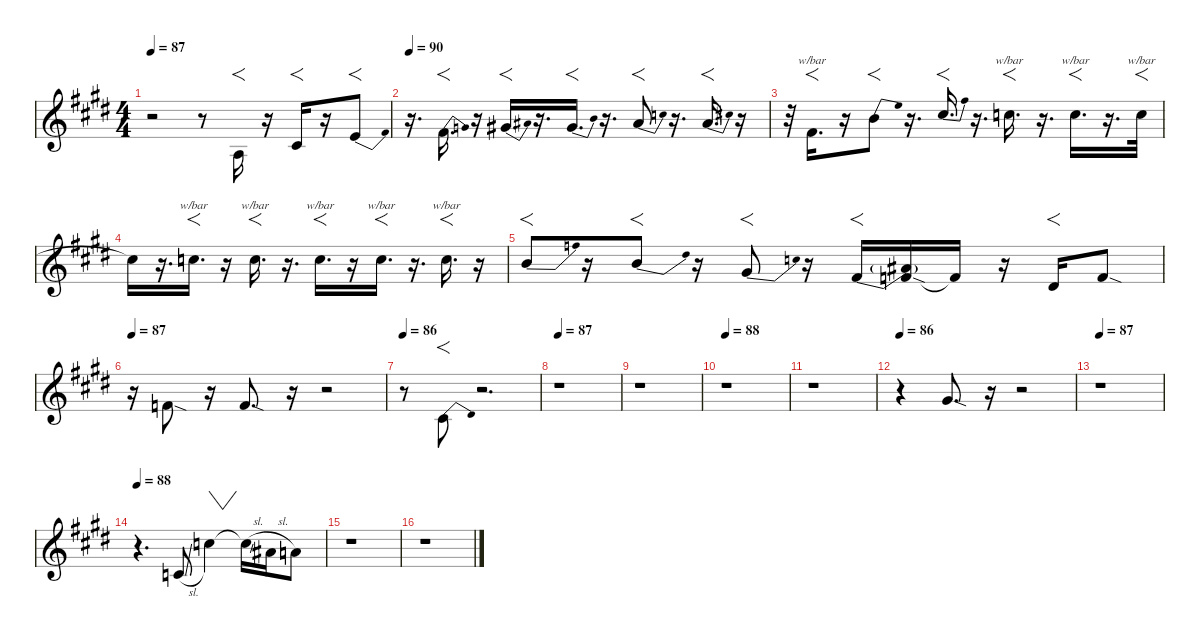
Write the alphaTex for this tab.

\defaultSystemsLayout 4
\hideDynamics
\bracketExtendMode nobrackets
\singleTrackTrackNamePolicy hidden
\multiTrackTrackNamePolicy hidden
\firstSystemTrackNameMode fullname
\firstSystemTrackNameOrientation horizontal
\otherSystemsTrackNameOrientation horizontal
\track ("Vocals" "ob.") {defaultSystemsLayout 4 instrument oboe}
\staff {score}
\tuning (E4 B3 G3 D3 A2 E2)
\ts (4 4)
\tempo 87
\clef g2
\ks e
r.2{dy pp beam Down} r.8{beam Down} 2.3{acc forcenatural}.16{f beam Up} r.16{beam Up} 2.2{acc #}.16{f dy p beam Up} r.16{beam Up} 5.2{be (bend 0 0 15 4) acc forcenatural}.8{f dy mp beam Up} |
\tempo 90
r.16{d beam Down} 7.2{be (bend 0 0 15 2) acc #}.16{f d beam Up} r.16{beam Up} 9.2{be (bend 0 0 15 4) acc #}.16{f d dy mf beam Up} r.16{d beam Up} 9.2{be (bend 0 0 15 6) acc #}.16{f d dy f beam Up} r.16{d beam Up} 11.2{be (bend 0 0 15 4) acc #}.8{f dy ff beam Up} r.16{d beam Up} 11.2{be (bend 0 0 15 6) acc #}.16{f d beam Up} r.16{beam Up} |
r.32{beam Down} 7.2{acc #}.16{f d tbe (custom default 0 0 30 14 30 14 60 14) beam Up} r.16{beam Up} 12.2{be (bend 0 0 15 10) acc forcenatural}.8{f dy mp beam Up} r.16{d beam Up} 14.2{be (bend 0 0 15 10) acc #}.16{f d dy mf beam Down} r.16{d beam Down} 13.2{acc forcenatural}.16{f d tbe (custom default 0 0 30 16 30 16 60 16) beam Down} r.16{d beam Down} 13.2{acc forcenatural}.16{f d tbe (custom default 0 0 30 16 30 16 60 16) beam Down} r.16{d beam Down} 13.2{acc forcenatural}.32{f tbe (dive default 0 0 60 16) beam Down} |
13.2{t acc forcenatural}.16{dy f beam Down} r.16{d beam Down} 13.2{acc forcenatural}.16{f d tbe (custom default 0 0 30 16 30 16 60 16) dy mf beam Down} r.16{beam Down} 13.2{acc forcenatural}.16{f d tbe (custom default 0 0 30 16 30 16 60 16) beam Down} r.16{d beam Down} 13.2{acc forcenatural}.16{f d tbe (custom default 0 0 30 16 30 16 60 16) beam Down} r.16{beam Down} 13.2{acc forcenatural}.16{f d tbe (custom default 0 0 30 16 30 16 60 16) beam Down} r.16{d beam Down} 13.2{acc forcenatural}.16{f d tbe (custom default 0 0 30 16 30 16 60 16) beam Down} r.16{beam Down} |
12.2{be (bend 0 0 15 12) acc forcenatural}.8{f dy f beam Up} r.16{beam Up} 12.2{be (bend 0 0 15 8) acc forcenatural}.8{f dy ff beam Up} r.16{beam Up} 9.2{be (bend 0 0 15 8) acc #}.8{f beam Up} r.16{beam Up} 7.2{be (bend 0 0 60 8) acc #}.16{f beam Up} (7.2{be (hold 0 8 60 8) t} 10.3{sod acc forcenatural}).16{dy f beam Up} 10.3{t acc forcenatural}.16{beam Up} r.16{beam Up} 4.2{acc #}.16{f beam Up} 10.3{sod acc forcenatural}.8{dy p beam Up} |
\tempo 87
r.16{beam Down} 10.3{sod acc forcenatural}.8{dy mf beam Up} r.16{beam Up} 10.3{sod acc forcenatural}.8{d dy p beam Up} r.16{beam Up} r.2{beam Up} |
\tempo 86
r.8{beam Down} 2.2{be (bend 0 0 15 4) acc #}.8{f dy mf beam Up} r.2{d beam Up} |
\tempo 87
r.1{beam Down} |
r.1{beam Down} |
\tempo 88
r.1{beam Down} |
r.1{beam Down} |
\tempo 86
r.4{beam Down} 9.2{sod acc #}.8{d dy p beam Up} r.16{beam Up} r.2{beam Up} |
\tempo 87
r.1{beam Down} |
\tempo 88
r.4{d instrument oboe beam Down} 1.2{sl acc forcenatural}.8{dy ff beam Up} 13.2{acc forcenatural}.4{vw beam Down} 13.2{sl t acc forcenatural}.16{vw beam Down} 11.2{sl acc #}.16{beam Down} 10.2{acc forcenatural}.8{beam Down} |
r.1{beam Down} |
r.1{beam Down}
